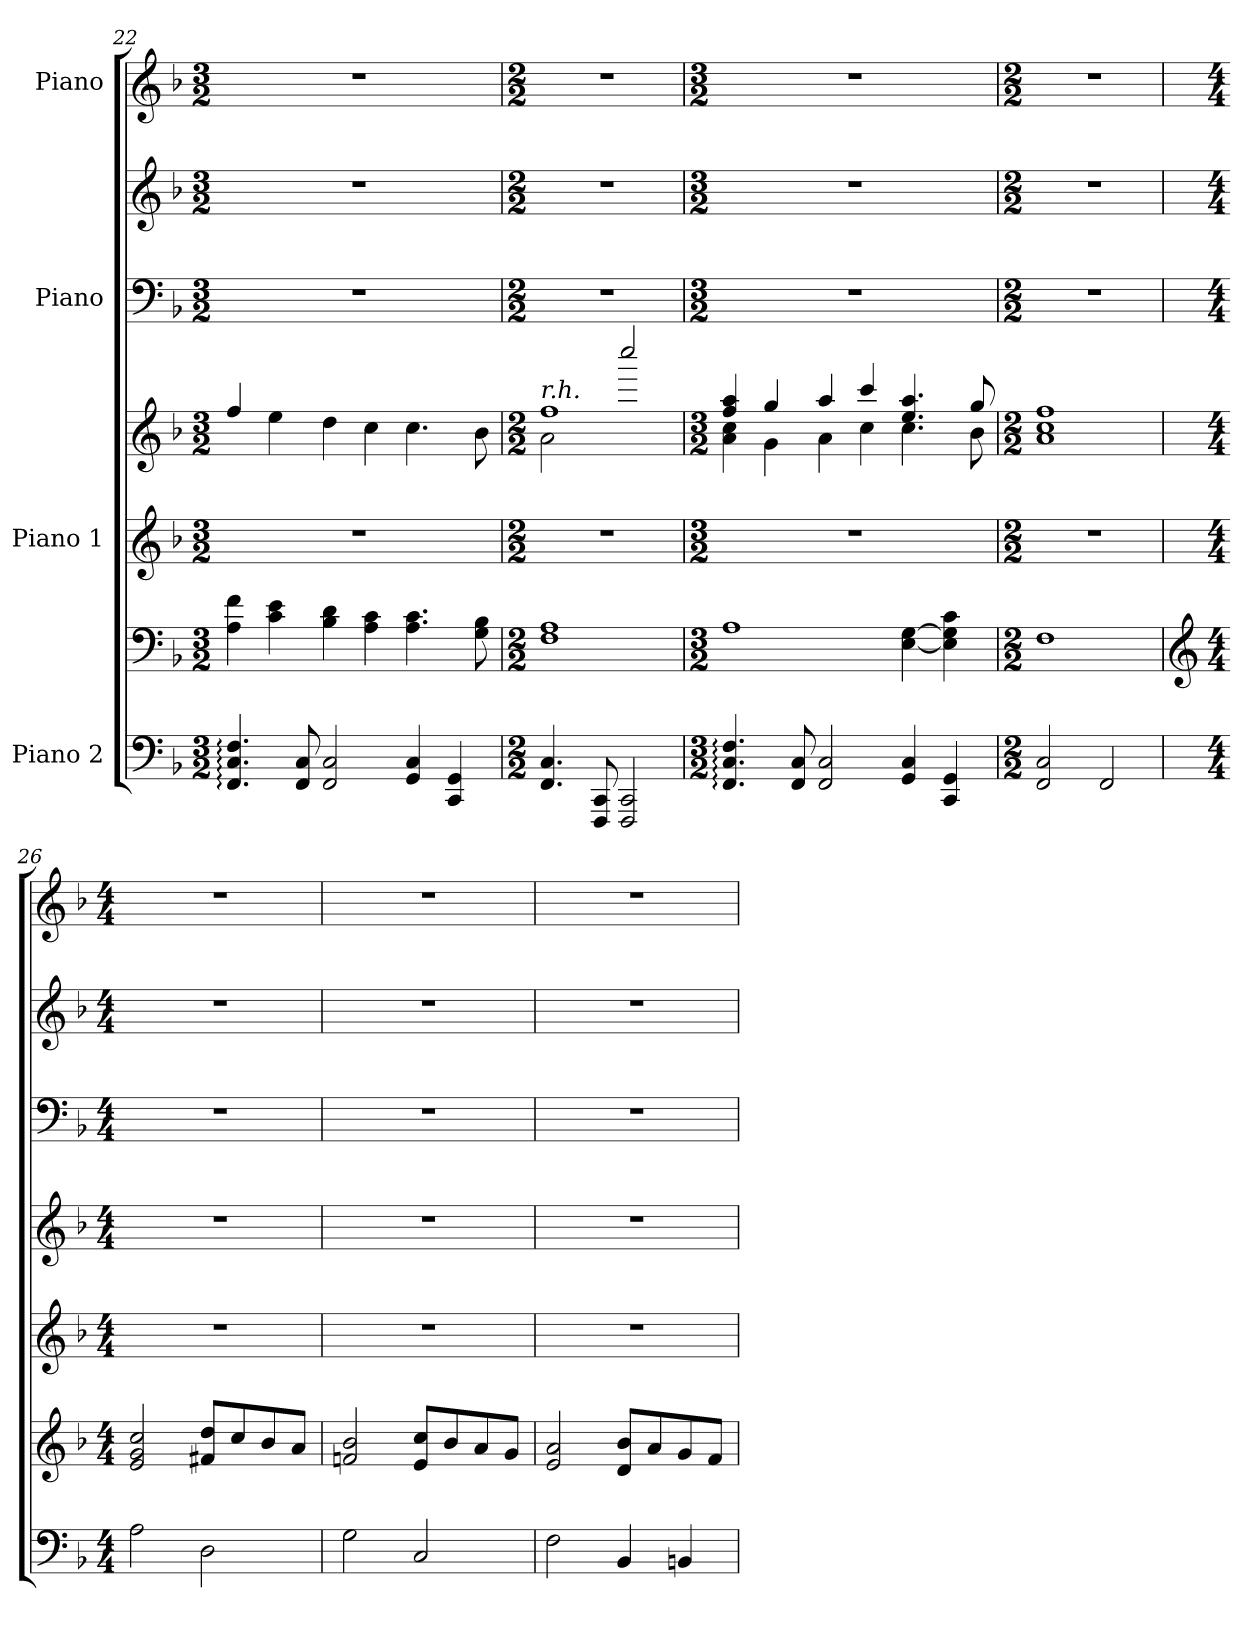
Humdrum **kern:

**kern	**kern	**kern	**kern	**kern	**kern	**kern
*part4	*part4	*part3	*part3	*part2	*part2	*part1
*staff7	*staff6	*staff5	*staff4	*staff3	*staff2	*staff1
*I"Piano 2	*	*I"Piano 1	*	*I"Piano	*	*I"Piano
*clefF4	*clefF4	*clefG2	*clefG2	*clefF4	*clefG2	*clefG2
*k[b-]	*k[b-]	*k[b-]	*k[b-]	*k[b-]	*k[b-]	*k[b-]
*M3/2	*M3/2	*M3/2	*M3/2	*M3/2	*M3/2	*M3/2
=22	=22	=22	=22	=22	=22	=22
4.FF/: 4.C/: 4.F/:	4A\ 4f\	1.r	4ff/	1.r	1.r	1.r
.	4c\ 4e\	.	4ee\	.	.	.
8FF/ 8C/	.	.	.	.	.	.
2FF/ 2C/	4B-\ 4d\	.	4dd\	.	.	.
.	4A\ 4c\	.	4cc\	.	.	.
4GG/<< 4C/<<	4.A\ 4.c\	.	4.cc\	.	.	.
4CC/<< 4GG/<<	.	.	.	.	.	.
.	8G\ 8B-\	.	8b-\	.	.	.
=23	=23	=23	=23	=23	=23	=23
*M2/2	*M2/2	*M2/2	*M2/2	*M2/2	*M2/2	*M2/2
*	*	*	*^	*	*	*
!	!	!	!LO:TX:a:i:t=r.h.	!	!	!	!
4.FF/<< 4.C/<<	1F 1A	1r	1ff	2a\	1r	1r	1r
8FFF/ 8CC/	.	.	.	.	.	.	.
2FFF/ 2CC/	.	.	.	2cccc/	.	.	.
=24	=24	=24	=24	=24	=24	=24	=24
*M3/2	*M3/2	*M3/2	*M3/2	*	*M3/2	*M3/2	*M3/2
4.FF/: 4.C/: 4.F/:	1A	1.r	4ff/ 4aa/	4a\<< 4cc\<<	1.r	1.r	1.r
.	.	.	4gg/	4g\	.	.	.
8FF/ 8C/	.	.	.	.	.	.	.
2FF/ 2C/	.	.	4aa/	4a\	.	.	.
.	.	.	4ccc/	4cc\	.	.	.
4GG/<< 4C/<<	[4E\ [4G\	.	4.ee/ 4.aa/	4.cc\	.	.	.
4CC/<< 4GG/<<	4E\] 4G\] 4c\	.	.	.	.	.	.
.	.	.	8gg/	8b-\	.	.	.
=25	=25	=25	=25	=25	=25	=25	=25
*M2/2	*M2/2	*M2/2	*M2/2	*	*M2/2	*M2/2	*M2/2
2FF/ 2C/	1F	1r	1ff	1a<< 1cc<<	1r	1r	1r
2FF/	.	.	.	.	.	.	.
*	*	*	*v	*v	*	*	*
=26	=26	=26	=26	=26	=26	=26
*	*clefG2	*	*	*	*	*
*M4/4	*M4/4	*M4/4	*M4/4	*M4/4	*M4/4	*M4/4
2A\	2e/ 2g/ 2cc/	1r	1r	1r	1r	1r
2D\	8f#X/ 8dd/L	.	.	.	.	.
.	8cc/	.	.	.	.	.
.	8b-/	.	.	.	.	.
.	8a/J	.	.	.	.	.
=27	=27	=27	=27	=27	=27	=27
2G\	2fn/ 2b-/	1r	1r	1r	1r	1r
2C/	8e/ 8cc/L	.	.	.	.	.
.	8b-/	.	.	.	.	.
.	8a/	.	.	.	.	.
.	8g/J	.	.	.	.	.
=28	=28	=28	=28	=28	=28	=28
2F\	2e/ 2a/	1r	1r	1r	1r	1r
4BB-/	8d/ 8b-/L	.	.	.	.	.
.	8a/	.	.	.	.	.
4BBn/	8g/	.	.	.	.	.
.	8f/J	.	.	.	.	.
=	=	=	=	=	=	=
*-	*-	*-	*-	*-	*-	*-
